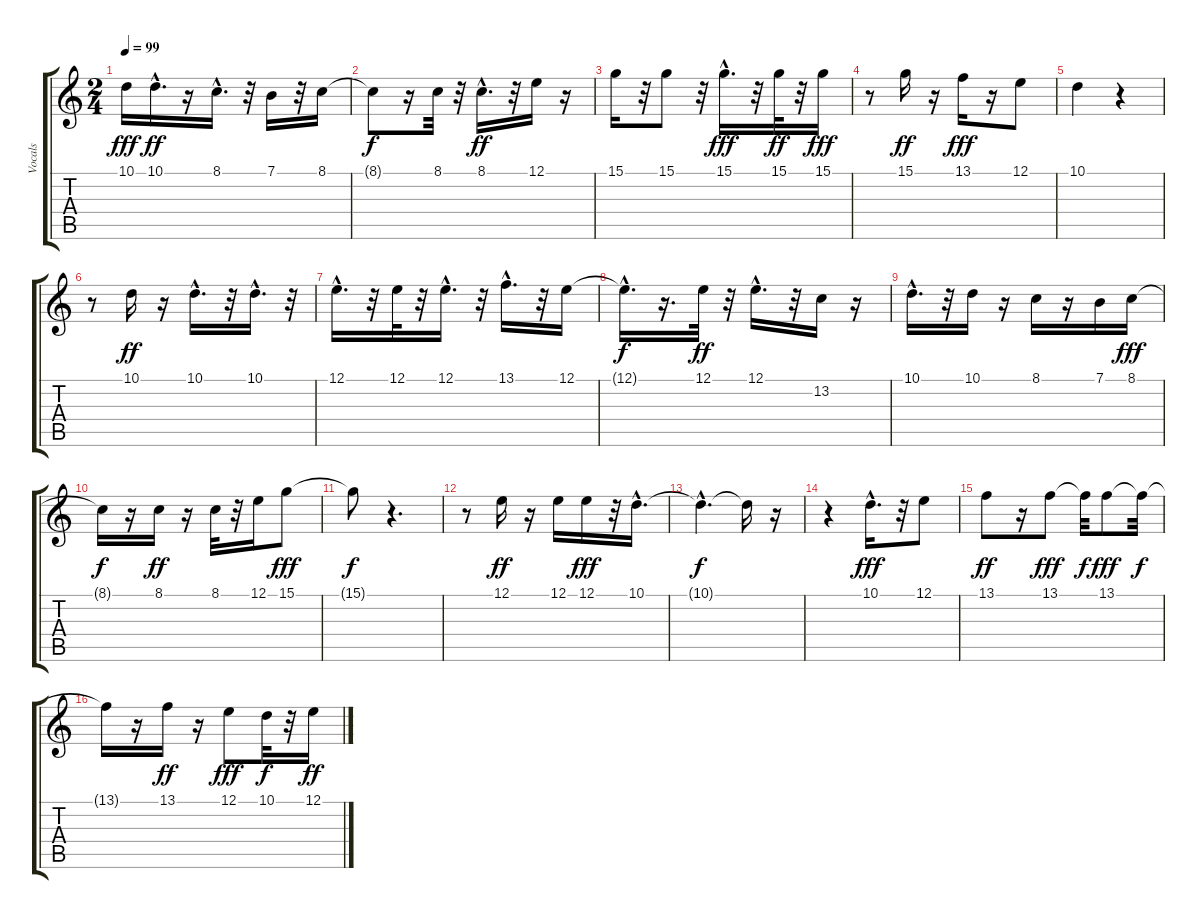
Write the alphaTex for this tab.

\track ("Vocals" "Vocals") {instrument harmonica}
\staff {score tabs}
\tuning (E4 B3 G3 D3 A2 E2) {hide}
\ts (2 4)
\tempo 99
\clef g2
\ks c
10.1.16{dy fff} 10.1{hac}.16{d dy ff} r.16 8.1{hac}.16{d} r.32 7.1.16 r.32 8.1.16 |
8.1{t}.8{dy f} r.16 8.1.32 r.32 8.1{hac}.16{d dy ff} r.32 12.1.16 r.16 |
15.1.16 r.32 15.1.8 r.32 15.1{hac}.16{d dy fff} r.32 15.1.32{dy ff} r.32 15.1.16{dy fff} |
r.8 15.1.16{dy ff} r.16 13.1.16{dy fff} r.16 12.1.8 |
10.1.4 r.4 |
r.8 10.1.16{dy ff} r.16 10.1{hac}.16{d} r.32 10.1{hac}.16{d} r.32 |
12.1{hac}.16{d} r.32 12.1.32 r.32 12.1{hac}.16{d} r.32 13.1{hac}.16{d} r.32 12.1.16 |
12.1{hac t}.16{d dy f} r.16{d} 12.1.32{dy ff} r.32 12.1{hac}.16{d} r.32 13.2.16 r.16 |
10.1{hac}.16{d} r.32 10.1.16 r.16 8.1.16 r.16 7.1.16 8.1.16{dy fff} |
8.1{t}.16{dy f} r.16 8.1.16{dy ff} r.16 8.1.32 r.32 12.1.16 15.1.8{dy fff} |
15.1{t}.8{dy f} r.4{d} |
r.8 12.1.16{dy ff} r.16 12.1.16 12.1.16{dy fff} r.32 10.1{hac}.16{d} |
10.1{hac t}.4{d dy f} 10.1{t}.16 r.16 |
r.4 10.1{hac}.16{d dy fff} r.32 12.1.8 |
13.1.8{dy ff} r.16 13.1.8{dy fff} 13.1{t}.32{dy f} 13.1.8{dy fff} 13.1{t}.32{dy f} |
13.1{t}.16 r.16 13.1.16{dy ff} r.16 12.1.8{dy fff} 10.1.32{dy f} r.32 12.1.16{dy ff}
